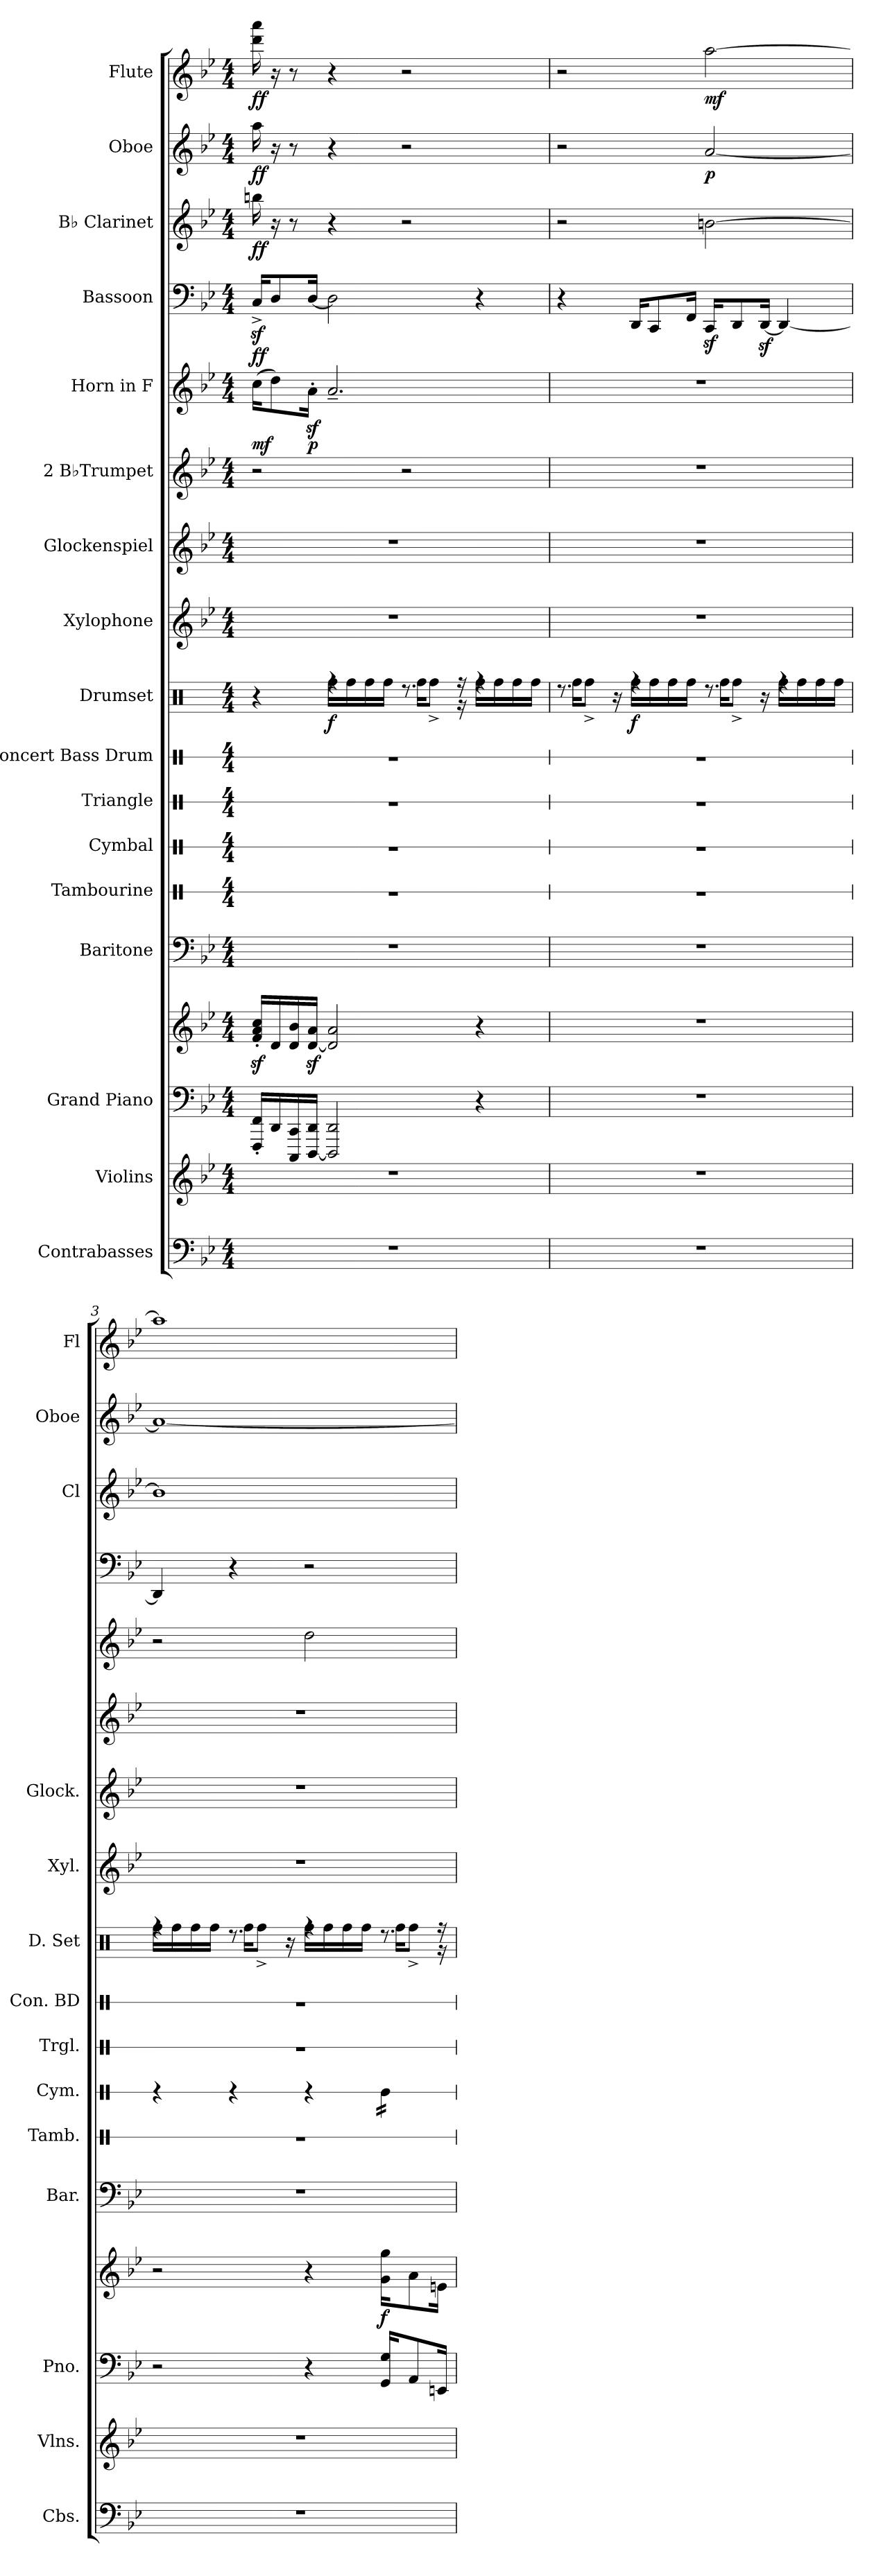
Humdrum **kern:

**kern	**kern	**kern	**kern	**dynam	**kern	**kern	**kern	**kern	**kern	**kern	**dynam	**kern	**kern	**kern	**kern	**dynam	**kern	**dynam	**kern	**dynam	**kern	**dynam	**kern	**dynam
*part17	*part16	*part15	*part15	*part15	*part14	*part13	*part12	*part11	*part10	*part9	*part9	*part8	*part7	*part6	*part5	*part5	*part4	*part4	*part3	*part3	*part2	*part2	*part1	*part1
*staff18	*staff17	*staff16	*staff15	*staff15/16	*staff14	*staff13	*staff12	*staff11	*staff10	*staff9	*staff9	*staff8	*staff7	*staff6	*staff5	*staff5	*staff4	*staff4	*staff3	*staff3	*staff2	*staff2	*staff1	*staff1
*I"Contrabasses	*I"Violins	*I"Grand Piano	*	*	*I"Baritone	*I"Tambourine	*I"Cymbal	*I"Triangle	*I"Concert Bass Drum	*I"Drumset	*	*I"Xylophone	*I"Glockenspiel	*I"2 B♭Trumpet	*I"Horn in F	*	*I"Bassoon	*	*I"B♭ Clarinet	*	*I"Oboe	*	*I"Flute	*
*I'Cbs.	*I'Vlns.	*I'Pno.	*	*	*I'Bar.	*I'Tamb.	*I'Cym.	*I'Trgl.	*I'Con. BD	*I'D. Set	*	*I'Xyl.	*I'Glock.	*	*	*	*	*	*I'Cl	*	*I'Oboe	*	*I'Fl	*
*	*	*	*	*	*	*stria1	*stria1	*stria1	*stria1	*	*	*	*	*	*	*	*	*	*	*	*	*	*	*
*clefF4	*clefG2	*clefF4	*clefG2	*	*clefF4	*clefX	*clefX	*clefX	*clefX	*clefX	*	*clefG2	*clefG2	*clefG2	*clefG2	*	*clefF4	*	*clefG2	*	*clefG2	*	*clefG2	*
*ITrd7c12	*	*	*	*	*	*	*	*	*	*	*	*ITrd-7c-12	*ITrd-14c-24	*ITrd1c2	*ITrd4c7	*	*	*	*ITrd1c2	*	*	*	*	*
*k[b-e-]	*k[b-e-]	*k[b-e-]	*k[b-e-]	*	*k[b-e-]	*k[]	*k[]	*k[]	*k[]	*k[]	*	*k[b-e-]	*k[b-e-]	*k[b-e-a-d-]	*k[b-e-a-]	*	*k[b-e-]	*	*k[b-e-a-d-]	*	*k[b-e-]	*	*k[b-e-]	*
*M4/4	*M4/4	*M4/4	*M4/4	*	*M4/4	*M4/4	*M4/4	*M4/4	*M4/4	*M4/4	*	*M4/4	*M4/4	*M4/4	*M4/4	*	*M4/4	*	*M4/4	*	*M4/4	*	*M4/4	*
=1	=1	=1	=1	=1	=1	=1	=1	=1	=1	=1	=1	=1	=1	=1	=1	=1	=1	=1	=1	=1	=1	=1	=1	=1
*	*	*	*	*	*	*	*	*	*	*^	*	*	*	*	*	*	*	*	*	*	*	*	*	*
!	!	!	!	!	!	!	!	!	!	!	!	!	!	!	!	!	!LO:DY:b	!	!LO:DY:b	!	!LO:DY:b	!	!LO:DY:b	!	!LO:DY:b
1r	1r	16FFF/' 16FF/'LL	16f/z<' 16a/z<' 16cc/z<'LL	.	1r	1r	1r	1r	1r	4r	4ryy	.	1r	1r	2r	(>16f\KL	mf	16Cz<^/KL	ff	16aan\	ff	16aa\	ff	16ddd\ 16aaa\	ff
.	.	16DD/	16d/	.	.	.	.	.	.	.	.	.	.	.	.	8g\)	.	8D/	.	16r	.	16r	.	16r	.
.	.	16CCC/ 16CC/	16d/ 16b-/	.	.	.	.	.	.	.	.	.	.	.	.	.	.	.	.	8r	.	8r	.	8r	.
!	!	!	!	!	!	!	!	!	!	!	!	!	!	!	!	!	!LO:DY:b	!	!	!	!	!	!	!	!
.	.	[16DDD/ 16DD/JJ	[16d/z< 16a/z<JJ	.	.	.	.	.	.	.	.	.	.	.	.	16dz<'\Jk	p	[16D/Jk	.	.	.	.	.	.	.
!	!	!	!	!	!	!	!	!	!	!	!	!LO:DY:b	!	!	!	!	!	!	!	!	!	!	!	!	!
.	.	2DDD/] 2DD/	2d/] 2a/	.	.	.	.	.	.	4rff	16Rff\LL	f	.	.	.	2.d~/	.	2D\]	.	4r	.	4r	.	4r	.
.	.	.	.	.	.	.	.	.	.	.	16Rff\	.	.	.	.	.	.	.	.	.	.	.	.	.	.
.	.	.	.	.	.	.	.	.	.	.	16Rff\	.	.	.	.	.	.	.	.	.	.	.	.	.	.
.	.	.	.	.	.	.	.	.	.	.	16Rff\JJ	.	.	.	.	.	.	.	.	.	.	.	.	.	.
.	.	.	.	.	.	.	.	.	.	8.rdd	16Rff\KL	.	.	.	2r	.	.	.	.	2r	.	2r	.	2r	.
.	.	.	.	.	.	.	.	.	.	.	8Rff^\J	.	.	.	.	.	.	.	.	.	.	.	.	.	.
.	.	.	.	.	.	.	.	.	.	16r	16r	.	.	.	.	.	.	.	.	.	.	.	.	.	.
.	.	4r	4r	.	.	.	.	.	.	4rff	16Rff\LL	.	.	.	.	.	.	4r	.	.	.	.	.	.	.
.	.	.	.	.	.	.	.	.	.	.	16Rff\	.	.	.	.	.	.	.	.	.	.	.	.	.	.
.	.	.	.	.	.	.	.	.	.	.	16Rff\	.	.	.	.	.	.	.	.	.	.	.	.	.	.
.	.	.	.	.	.	.	.	.	.	.	16Rff\JJ	.	.	.	.	.	.	.	.	.	.	.	.	.	.
=2	=2	=2	=2	=2	=2	=2	=2	=2	=2	=2	=2	=2	=2	=2	=2	=2	=2	=2	=2	=2	=2	=2	=2	=2	=2
1r	1r	1r	1r	.	1r	1r	1r	1r	1r	8.rdd	16Rff\KL	.	1r	1r	1r	1r	.	4r	.	2r	.	2r	.	2r	.
.	.	.	.	.	.	.	.	.	.	.	8Rff^\J	.	.	.	.	.	.	.	.	.	.	.	.	.	.
.	.	.	.	.	.	.	.	.	.	16r	16ryy	.	.	.	.	.	.	.	.	.	.	.	.	.	.
!	!	!	!	!	!	!	!	!	!	!	!	!LO:DY:b	!	!	!	!	!	!	!	!	!	!	!	!	!
.	.	.	.	.	.	.	.	.	.	4rff	16Rff\LL	f	.	.	.	.	.	16DD/KL	.	.	.	.	.	.	.
.	.	.	.	.	.	.	.	.	.	.	16Rff\	.	.	.	.	.	.	8CC/	.	.	.	.	.	.	.
.	.	.	.	.	.	.	.	.	.	.	16Rff\	.	.	.	.	.	.	.	.	.	.	.	.	.	.
.	.	.	.	.	.	.	.	.	.	.	16Rff\JJ	.	.	.	.	.	.	16FF/Jk	.	.	.	.	.	.	.
!	!	!	!	!	!	!	!	!	!	!	!	!	!	!	!	!	!	!	!	!	!	!	!LO:DY:b	!	!LO:DY:b
.	.	.	.	.	.	.	.	.	.	8.rdd	16Rff\KL	.	.	.	.	.	.	16CCz</KL	.	[2an\	.	[2a/	p	[2aa\	mf
.	.	.	.	.	.	.	.	.	.	.	8Rff^\J	.	.	.	.	.	.	8DD/	.	.	.	.	.	.	.
.	.	.	.	.	.	.	.	.	.	16r	16ryy	.	.	.	.	.	.	[16DDz</Jk	.	.	.	.	.	.	.
.	.	.	.	.	.	.	.	.	.	4rff	16Rff\LL	.	.	.	.	.	.	4DD/_	.	.	.	.	.	.	.
.	.	.	.	.	.	.	.	.	.	.	16Rff\	.	.	.	.	.	.	.	.	.	.	.	.	.	.
.	.	.	.	.	.	.	.	.	.	.	16Rff\	.	.	.	.	.	.	.	.	.	.	.	.	.	.
.	.	.	.	.	.	.	.	.	.	.	16Rff\JJ	.	.	.	.	.	.	.	.	.	.	.	.	.	.
=3	=3	=3	=3	=3	=3	=3	=3	=3	=3	=3	=3	=3	=3	=3	=3	=3	=3	=3	=3	=3	=3	=3	=3	=3	=3
1r	1r	2r	2r	.	1r	1r	4r	1r	1r	4rff	16Rff\LL	.	1r	1r	1r	2r	.	4DD/]	.	1a]	.	1a_	.	1aa]	.
.	.	.	.	.	.	.	.	.	.	.	16Rff\	.	.	.	.	.	.	.	.	.	.	.	.	.	.
.	.	.	.	.	.	.	.	.	.	.	16Rff\	.	.	.	.	.	.	.	.	.	.	.	.	.	.
.	.	.	.	.	.	.	.	.	.	.	16Rff\JJ	.	.	.	.	.	.	.	.	.	.	.	.	.	.
.	.	.	.	.	.	.	4r	.	.	8.rdd	16Rff\KL	.	.	.	.	.	.	4r	.	.	.	.	.	.	.
.	.	.	.	.	.	.	.	.	.	.	8Rff^\J	.	.	.	.	.	.	.	.	.	.	.	.	.	.
.	.	.	.	.	.	.	.	.	.	16r	16ryy	.	.	.	.	.	.	.	.	.	.	.	.	.	.
.	.	4r	4r	.	.	.	4r	.	.	4rff	16Rff\LL	.	.	.	.	2g\	.	2r	.	.	.	.	.	.	.
.	.	.	.	.	.	.	.	.	.	.	16Rff\	.	.	.	.	.	.	.	.	.	.	.	.	.	.
.	.	.	.	.	.	.	.	.	.	.	16Rff\	.	.	.	.	.	.	.	.	.	.	.	.	.	.
.	.	.	.	.	.	.	.	.	.	.	16Rff\JJ	.	.	.	.	.	.	.	.	.	.	.	.	.	.
!	!	!	!	!LO:DY:b	!	!	!	!	!	!	!	!	!	!	!	!	!	!	!	!	!	!	!	!	!
*	*	*	*	*	*	*	*tremolo	*	*	*	*	*	*	*	*	*	*	*	*	*	*	*	*	*	*
.	.	16GG/ 16G/KL	16g\ 16gg\KL	f	.	.	16Re\LL	.	.	8.rdd	16Rff\KL	.	.	.	.	.	.	.	.	.	.	.	.	.	.
.	.	8AA/	8a\	.	.	.	16Re\	.	.	.	8Rff^\J	.	.	.	.	.	.	.	.	.	.	.	.	.	.
.	.	.	.	.	.	.	16Re\	.	.	.	.	.	.	.	.	.	.	.	.	.	.	.	.	.	.
.	.	16EEn/Jk	16en\Jk	.	.	.	16Re\JJ	.	.	16r	16r	.	.	.	.	.	.	.	.	.	.	.	.	.	.
*	*	*	*	*	*	*	*Xtremolo	*	*	*	*	*	*	*	*	*	*	*	*	*	*	*	*	*	*
*	*	*	*	*	*	*	*	*	*	*v	*v	*	*	*	*	*	*	*	*	*	*	*	*	*	*
=	=	=	=	=	=	=	=	=	=	=	=	=	=	=	=	=	=	=	=	=	=	=	=	=
*-	*-	*-	*-	*-	*-	*-	*-	*-	*-	*-	*-	*-	*-	*-	*-	*-	*-	*-	*-	*-	*-	*-	*-	*-
